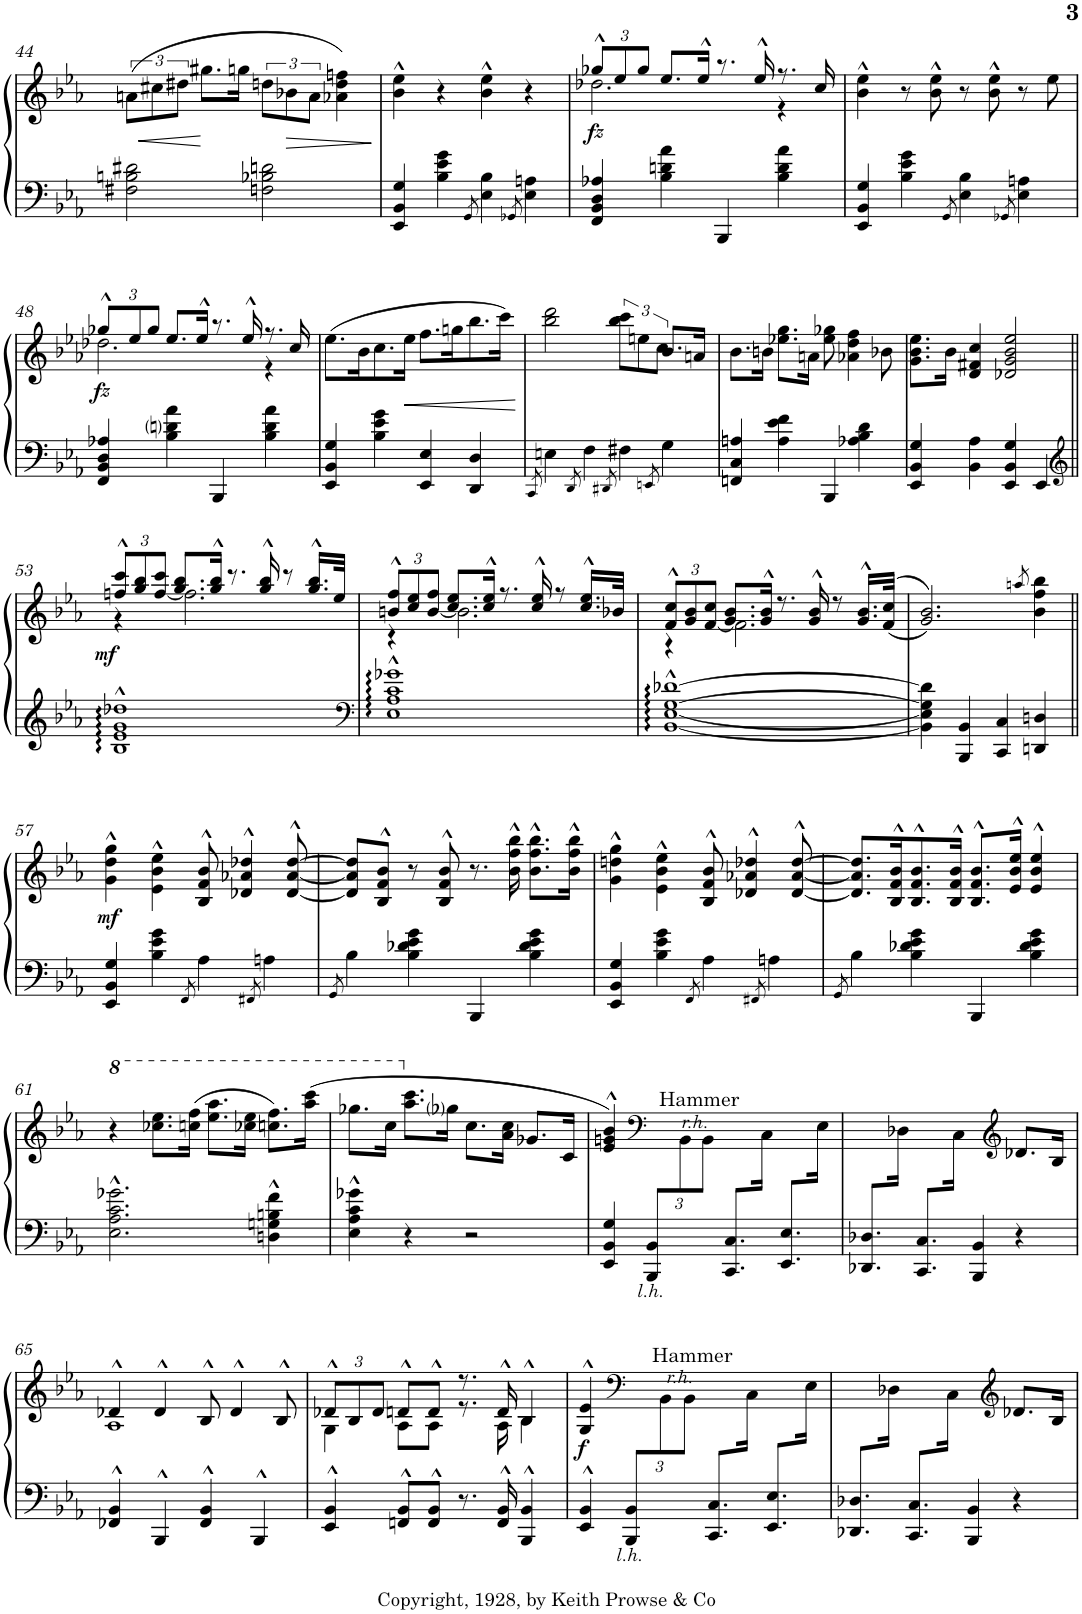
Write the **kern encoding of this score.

**kern	**kern	**dynam
*part1	*part1	*part1
*staff2	*staff1	*staff1/2
*I"Piano	*	*
*I'Pno.	*	*
!!LO:PB:g=z
*clefF4	*clefG2	*
*k[b-e-a-]	*k[b-e-a-]	*
*M4/4	*M4/4	*
=44	=44	=44
2F#X\ 2Bn\ 2d#X\	(12an\L	.
!	!	!LO:HP:b
.	12cc#X\	<
.	12dd#X\J	.
.	8.gg#X\L	.
.	16ggn\Jk	[
2Fn\ 2B-X\ 2dn\	12ddn\L	.
!	!	!LO:HP:b
.	12b-X\	>
.	12a\J	.
.	4a-X\ 4dd\ 4ffn\)	.
.	.	]
=45	=45	=45
4EE-/ 4BB-/ 4G/	4b-\^^ 4ee-\^^	.
4B-\ 4e-\ 4g\	4r	.
8qGG/	.	.
4E-\ 4B-\	4b-\^^ 4ee-\^^	.
8qGG-X/	.	.
4E-\ 4An\	4r	.
=46	=46	=46
*	*Xbrackettup	*
*	*^	*
!	!	!	!LO:DY:b
4FF/ 4BB-/ 4D/ 4A-X/	12gg-X^^/L	2.dd-X\	fz
.	12ee-/	.	.
.	12gg-/J	.	.
4B-\ 4dn\ 4a-\	8.ee-/L	.	.
.	16ee-^^/Jk	.	.
4BBB-/	8.r	.	.
.	16ee-^^/	.	.
4B-\ 4d\ 4a-\	8.r	4r	.
.	16cc/	.	.
*	*v	*v	*
=47	=47	=47
4EE-/ 4BB-/ 4G/	4b-\^^ 4ee-\^^	.
4B-\ 4e-\ 4g\	8r	.
.	8b-\^^ 8ee-\^^	.
8qGG/	.	.
4E-\ 4B-\	8r	.
.	8b-\^^ 8ee-\^^	.
8qGG-X/	.	.
4E-\ 4An\	8r	.
.	8ee-\	.
!!LO:LB:g=z
=48	=48	=48
*	*^	*
!	!	!	!LO:DY:b
4FF/ 4BB-/ 4D/ 4A-X/	12gg-X^^/L	2.dd-X\	fz
.	12ee-/	.	.
.	12gg-/J	.	.
4B-\ 4dni\ 4a-\	8.ee-/L	.	.
.	16ee-^^/Jk	.	.
4BBB-/	8.r	.	.
.	16ee-^^/	.	.
4B-\ 4d\ 4a-\	8.r	4r	.
.	16cc/	.	.
*	*v	*v	*
=49	=49	=49
4EE-/ 4BB-/ 4G/	(8.ee-\L	.
.	16b-\K	.
4B-\ 4e-\ 4g\	8.cc\	.
!	!	!LO:HP:b
.	16ee-\Jk	<
4EE-/ 4E-/	8.ff\L	.
.	16ggn\K	.
4DD/ 4D/	8.bb-\	.
.	16ccc\Jk)	.
.	.	[
=50	=50	=50
8qCC/	.	.
4En\	2bb-\ 2ddd\	.
8qDD/	.	.
4F\	.	.
8qDD#X/	.	.
*	*brackettup	*
4F#X\	12bb-\ 12ccc\L	.
.	12een\	.
.	12cc\J	.
8qEEn/	.	.
4G\	8.b-/L	.
.	16an/Jk	.
=51	=51	=51
4FFn/ 4C/ 4An/	8.b-\L	.
.	16bn\Jk	.
4A\ 4e-\ 4f\	8.ee-X\ 8.gg\L	.
.	16an\Jk	.
4BBB-/	8ee-\ 8gg-X\	.
.	4a-X\ 4dd\ 4ff\	.
4A-X\ 4B-\ 4d\	.	.
.	8b-X\	.
=52	=52	=52
4EE-/ 4BB-/ 4G/	8.g\ 8.b-\ 8.ee-\L	.
.	16b-\Jk	.
4BB-\ 4A-\	4d/ 4f#X/ 4cc/	.
4EE-/ 4BB-/ 4G/	2d-X/ 2g/ 2b-/ 2ee-/	.
4EE-/	.	.
!!LO:LB:g=z
=53||	=53||	=53||
*clefG2	*	*
*	*Xbrackettup	*
*	*^	*
!	!	!	!LO:DY:b
1B-^^ 1e-^^ 1g^^ 1dd-X^^	12ffn/^^ 12ccc/^^L	4r	mf
.	12gg/ 12bb-/	.	.
.	[<12ff/ 12ccc/J	.	.
.	8.gg/ 8.bb-/L	2.ff\]	.
.	16gg/^^ 16bb-/^^Jk	.	.
.	8.r	.	.
.	16gg/^^ 16bb-/^^	.	.
.	8r	.	.
.	16.gg/^^ 16.bb-/^^LL	.	.
.	32ee-/JJk	.	.
=54	=54	=54	=54
*clefF4	*	*	*
1E-^^ 1A-^^ 1c^^ 1g-X^^	12bn/^^ 12ff/^^L	4r	.
.	12cc/ 12ee-/	.	.
.	[<12b/ 12ff/J	.	.
.	8.cc/ 8.ee-/L	2.b\]	.
.	16cc/^^ 16ee-/^^Jk	.	.
.	8.r	.	.
.	16cc/^^ 16ee-/^^	.	.
.	8r	.	.
.	16.cc/^^ 16.ee-/^^LL	.	.
.	32b-X/JJk	.	.
=55	=55	=55	=55
[1BB-^^ [1E-^^ [1G^^ [1d-X^^	12f/^^ 12cc/^^L	4r	.
.	12g/ 12b-/	.	.
.	[<12f/ 12cc/J	.	.
.	8.g/ 8.b-/L	2.f\]	.
.	16g/^^ 16b-/^^Jk	.	.
.	8.r	.	.
.	16g/^^ 16b-/^^	.	.
.	8r	.	.
.	16.g/^^ 16.b-/^^LL	.	.
.	(<(32f/ 32cc/JJk	.	.
*	*v	*v	*
=56	=56	=56
4BB-\] 4E-\] 4G\] 4d-\]	2.g/ 2.b-/))	.
4BBB-/ 4BB-/	.	.
4CC/ 4C/	.	.
.	8qaan/	.
4DDn/ 4Dn/	4b-\ 4ff\ 4bb-\	.
!!LO:LB:g=z
=57||	=57||	=57||
!	!	!LO:DY:b
4EE-/ 4BB-/ 4G/	4g\^^ 4dd\^^ 4gg\^^	mf
4B-\ 4e-\ 4g\	4e-\^^ 4b-\^^ 4ee-\^^	.
8qFF/	.	.
4A-\	8B-/^^ 8f/^^ 8b-/^^	.
.	4d-X/^^ 4a-X/^^ 4dd-X/^^	.
8qFF#X/	.	.
4An\	.	.
.	[8d-/^^ [8a-/^^ [8dd-/^^	.
=58	=58	=58
8qGG/	.	.
4B-\	8d-/] 8a-/] 8dd-/]L	.
.	8B-/^^ 8f/^^ 8b-/^^J	.
4B-\ 4d-X\ 4e-\ 4g\	8r	.
.	8B-/^^ 8f/^^ 8b-/^^	.
4BBB-/	8.r	.
.	16b-\^^ 16ff\^^ 16bb-\^^	.
4B-\ 4d-\ 4e-\ 4g\	8.b-\^^ 8.ff\^^ 8.bb-\^^L	.
.	16b-\^^ 16ff\^^ 16bb-\^^Jk	.
=59	=59	=59
4EE-/ 4BB-/ 4G/	4g\^^ 4ddn\^^ 4gg\^^	.
4B-\ 4e-\ 4g\	4e-\^^ 4b-\^^ 4ee-\^^	.
8qFF/	.	.
4A-\	8B-/^^ 8f/^^ 8b-/^^	.
.	4d-X/^^ 4a-X/^^ 4dd-X/^^	.
8qFF#X/	.	.
4An\	.	.
.	[8d-/^^ [8a-/^^ [8dd-/^^	.
=60	=60	=60
8qGG/	.	.
4B-\	8.d-/] 8.a-/] 8.dd-/]L	.
.	16B-/^^ 16f/^^ 16b-/^^K	.
4B-\ 4d-X\ 4e-\ 4g\	8.B-/^^ 8.f/^^ 8.b-/^^	.
.	16B-/^^ 16f/^^ 16b-/^^Jk	.
4BBB-/	8.B-/^^ 8.f/^^ 8.b-/^^L	.
.	16e-/^^ 16b-/^^ 16ee-/^^Jk	.
4B-\ 4d-\ 4e-\ 4g\	4e-/^^ 4b-/^^ 4ee-/^^	.
!!LO:LB:g=z
=61	=61	=61
*	*8va	*
2.E-\^^ 2.A-\^^ 2.c\^^ 2.g-X\^^	4r	.
.	8.ccc-X\ 8.eee-\L	.
.	(16cccn\ 16fff\Jk	.
.	8.eee-\ 8.aaa-\L	.
.	16ccc-X\ 16eee-\Jk	.
4Dn\^^ 4Gn\^^ 4Bn\^^ 4f\^^	8.cccn\ 8.fff\L)	.
.	(16aaa-\ 16cccc\Jk	.
=62	=62	=62
4E-\^^ 4A-\^^ 4c\^^ 4g-X\^^	8.ggg-X\L	.
.	16ccc\Jk	.
*	*X8va	*
4r	8.aa-\ 8.ccc\L	.
.	16gg-i\Jk	.
2r	8.cc\L	.
.	16a-\ 16cc\Jk	.
.	8.g-X/L	.
.	16c/Jk	.
=63	=63	=63
*	*^	*
4EE-/ 4BB-/ 4G/	4e-/^^ 4gn/^^ 4b-/^^)	3ryy	.
*	*clefF4	*	*
*Xbrackettup	*	*	*
!LO:TX:b:i:t=l.h.	!	!	!
12BBB-/ 12BB-/L	2.ryy	.	.
!LO:TX:a:i:t=r.h.	!	!	!
!LO:TX:a:t=Hammer	!	!	!
6ryy	.	12BB-\	.
.	.	12BB-\J	.
8.CC/ 8.C/L	.	8.ryy	.
16ryy	.	16C\Jk	.
8.EE-/ 8.E-/L	.	8.ryy	.
16ryy	.	16E-\Jk	.
=64	=64	=64	=64
8.DD-X/ 8.D-X/L	2.ryy	8.ryy	.
16ryy	.	16D-X\Jk	.
8.CC/ 8.C/L	.	8.ryy	.
16ryy	.	16C\Jk	.
4BBB-/ 4BB-/	.	2ryy	.
*	*clefG2	*	*
4r	8.d-X/L	.	.
.	16B-/Jk	.	.
!!LO:LB:g=z	!!
=65	=65	=65	=65
4FF-X/^^ 4BB-/^^	4d-X^^/	1A-	.
4BBB-^^/	4d-^^/	.	.
4FF-/^^ 4BB-/^^	8B-^^/	.	.
.	4d-^^/	.	.
4BBB-^^/	.	.	.
.	8B-^^/	.	.
=66	=66	=66	=66
4EE-/^^ 4BB-/^^	12d-X^^/L	4G\	.
.	12B-/	.	.
.	12d-/J	.	.
8FFn/^^ 8BB-/^^L	8dn^^/L	8A-\L	.
8FF/^^ 8BB-/^^J	8d^^/J	8A-\J	.
8.r	8.r	8.r	.
16FF/^^ 16BB-/^^	16d^^/	16A-\	.
4BBB-/^^ 4BB-/^^	4B-^^/	4B-\	.
=67	=67	=67	=67
!	!	!	!LO:DY:b
4EE-/^^ 4BB-/^^	4G/^^ 4e-/^^	3ryy	f
*	*clefF4	*	*
!LO:TX:b:i:t=l.h.	!	!	!
12BBB-/ 12BB-/L	2.ryy	.	.
!LO:TX:a:i:t=r.h.	!	!	!
!LO:TX:a:t=Hammer	!	!	!
6ryy	.	12BB-\	.
.	.	12BB-\J	.
8.CC/ 8.C/L	.	8.ryy	.
16ryy	.	16C\Jk	.
8.EE-/ 8.E-/L	.	8.ryy	.
16ryy	.	16E-\Jk	.
=68	=68	=68	=68
8.DD-X/ 8.D-X/L	2.ryy	8.ryy	.
16ryy	.	16D-X\Jk	.
8.CC/ 8.C/L	.	8.ryy	.
16ryy	.	16C\Jk	.
4BBB-/ 4BB-/	.	2ryy	.
*	*clefG2	*	*
4r	8.d-X/L	.	.
.	16B-/Jk	.	.
*	*v	*v	*
=	=	=
*-	*-	*-
